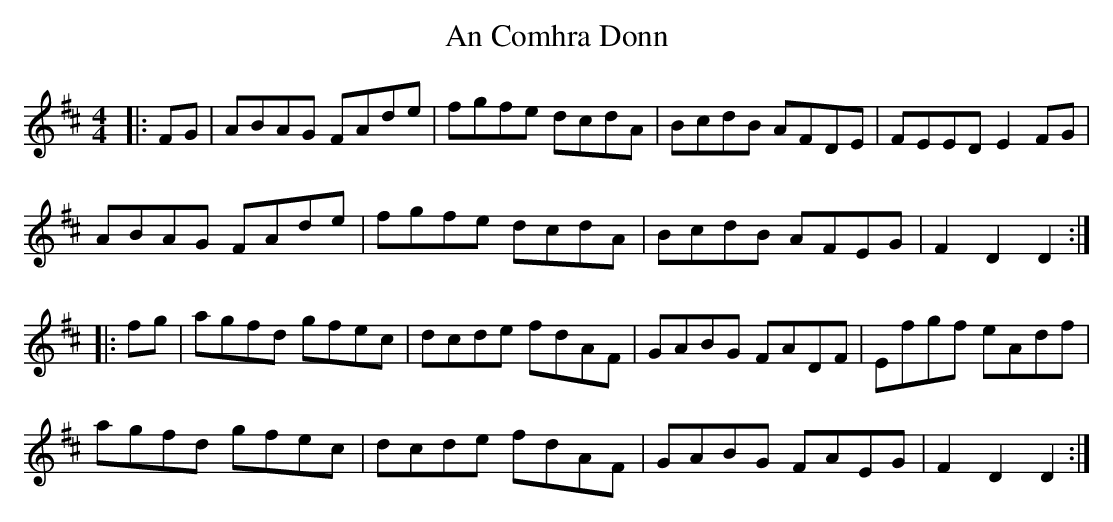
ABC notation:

X:1
T: An Comhra Donn
M: 4/4
L: 1/8
K: Dmaj
|:FG|ABAG FAde|fgfe dcdA|BcdB AFDE|FEED E2FG|
ABAG FAde|fgfe dcdA|BcdB AFEG|F2D2 D2:|
|:fg|agfd gfec|dcde fdAF|GABG FADF|Efgf eAdf|
agfd gfec|dcde fdAF|GABG FAEG|F2D2 D2:|
